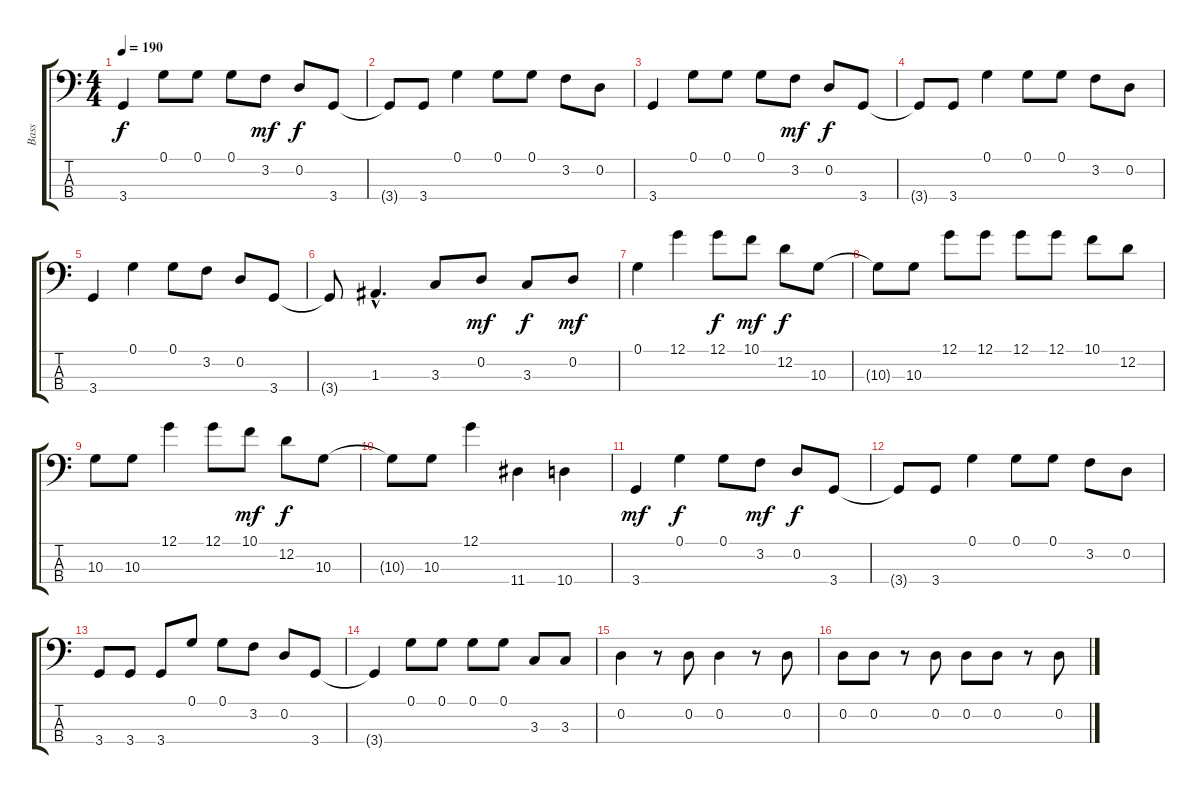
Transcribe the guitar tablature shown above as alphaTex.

\track ("Bass" "Bass") {instrument electricbassfinger}
\staff {score tabs}
\tuning (G2 D2 A1 E1) {hide}
\ts (4 4)
\tempo 190
\clef f4
\ks c
3.4.4{dy f} 0.1.8 0.1.8 0.1.8 3.2.8{dy mf} 0.2.8{dy f} 3.4.8 |
3.4{t}.8 3.4.8 0.1.4 0.1.8 0.1.8 3.2.8 0.2.8 |
3.4.4 0.1.8 0.1.8 0.1.8 3.2.8{dy mf} 0.2.8{dy f} 3.4.8 |
3.4{t}.8 3.4.8 0.1.4 0.1.8 0.1.8 3.2.8 0.2.8 |
3.4.4 0.1.4 0.1.8 3.2.8 0.2.8 3.4.8 |
3.4{t}.8 1.3{hac}.4{d} 3.3.8 0.2.8{dy mf} 3.3.8{dy f} 0.2.8{dy mf} |
0.1.4 12.1.4 12.1.8{dy f} 10.1.8{dy mf} 12.2.8{dy f} 10.3.8 |
10.3{t}.8 10.3.8 12.1.8 12.1.8 12.1.8 12.1.8 10.1.8 12.2.8 |
10.3.8 10.3.8 12.1.4 12.1.8 10.1.8{dy mf} 12.2.8{dy f} 10.3.8 |
10.3{t}.8 10.3.8 12.1.4 11.4.4 10.4.4 |
3.4.4{dy mf} 0.1.4{dy f} 0.1.8 3.2.8{dy mf} 0.2.8{dy f} 3.4.8 |
3.4{t}.8 3.4.8 0.1.4 0.1.8 0.1.8 3.2.8 0.2.8 |
3.4.8 3.4.8 3.4.8 0.1.8 0.1.8 3.2.8 0.2.8 3.4.8 |
3.4{t}.4 0.1.8 0.1.8 0.1.8 0.1.8 3.3.8 3.3.8 |
0.2.4 r.8 0.2.8 0.2.4 r.8 0.2.8 |
0.2.8 0.2.8 r.8 0.2.8 0.2.8 0.2.8 r.8 0.2.8
